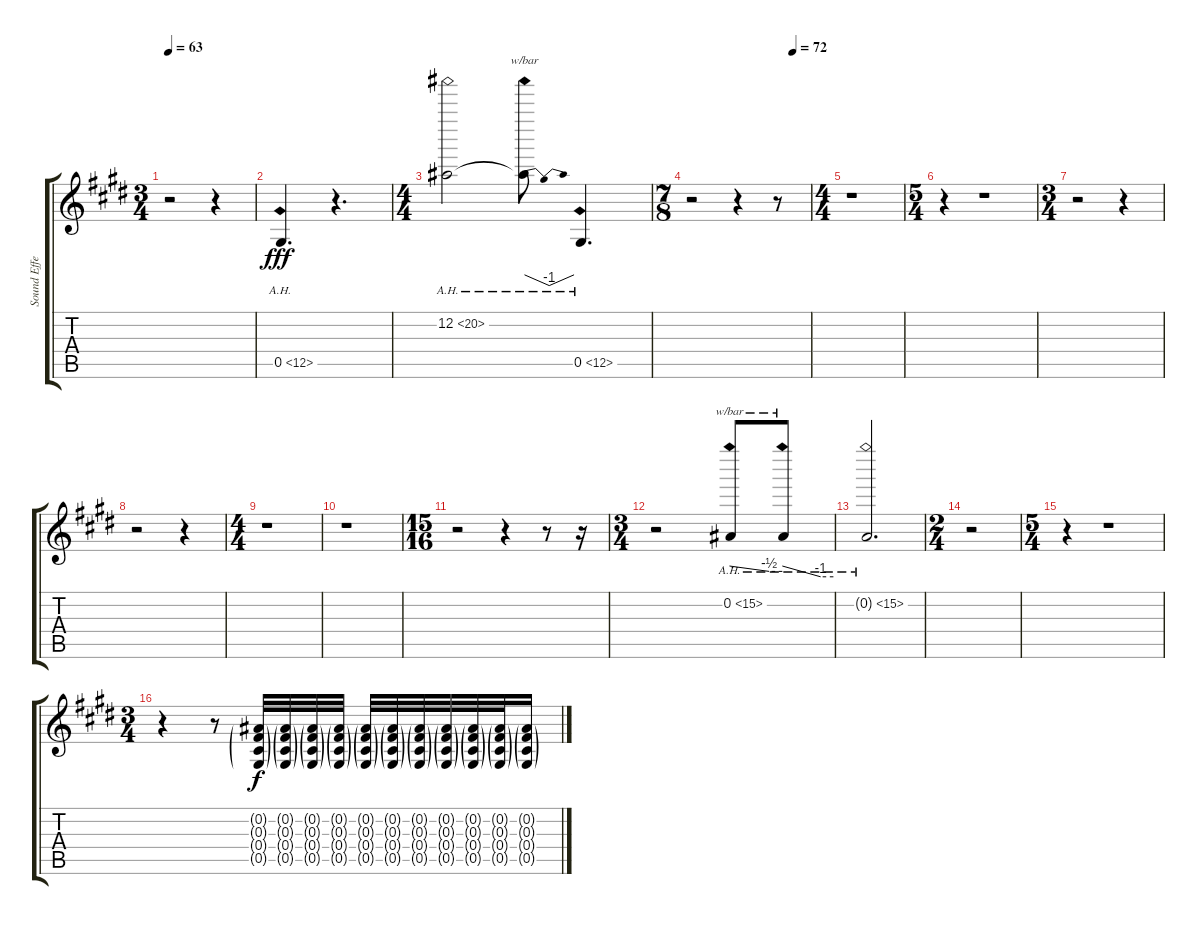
\track ("Sound Effect" "Sound Effe") {instrument guitarharmonics}
\staff {score tabs}
\tuning (Eb4 Bb3 Gb3 Db3 Ab2 Eb2) {hide}
\ts (3 4)
\tempo 63
\clef g2
\ks e
r.2{dy fff} r.4 |
0.5{ah 12}.4{d} r.4{d} |
\ts (4 4)
12.2{ah 8}.2 12.2{ah 8 t}.8{tbe (dip default 0 0 30 -4 60 0)} 0.5{ah 12}.4{d} |
\ts (7 8)
\tempo (72 0.8571428571428571)
r.2 r.4 r.8 |
\ts (4 4)
r.1 |
\ts (5 4)
r.4 r.1 |
\ts (3 4)
r.2 r.4 |
r.2 r.4 |
\ts (4 4)
r.1 |
r.1 |
\ts (15 16)
r.2 r.4 r.8 r.16 |
\ts (3 4)
r.2 0.2{ah 15}.8{tbe (custom default 0 0 45 -2 60 -2)} 0.2{ah 15 t}.8{tbe (custom default 0 0 45 -4 60 -4)} |
0.2{ah 15 t}.2{d} |
\ts (2 4)
r.2 |
\ts (5 4)
r.4 r.1 |
\ts (3 4)
r.4 r.8 (0.2{g} 0.3{g} 0.4{g} 0.5{g}).32{dy f} (0.2{g} 0.3{g} 0.4{g} 0.5{g}).32 (0.2{g} 0.3{g} 0.4{g} 0.5{g}).32 (0.2{g} 0.3{g} 0.4{g} 0.5{g}).32 (0.2{g} 0.3{g} 0.4{g} 0.5{g}).32 (0.2{g} 0.3{g} 0.4{g} 0.5{g}).32 (0.2{g} 0.3{g} 0.4{g} 0.5{g}).32 (0.2{g} 0.3{g} 0.4{g} 0.5{g}).32 (0.2{g} 0.3{g} 0.4{g} 0.5{g}).32 (0.2{g} 0.3{g} 0.4{g} 0.5{g}).32 (0.2{g} 0.3{g} 0.4{g} 0.5{g}).16
